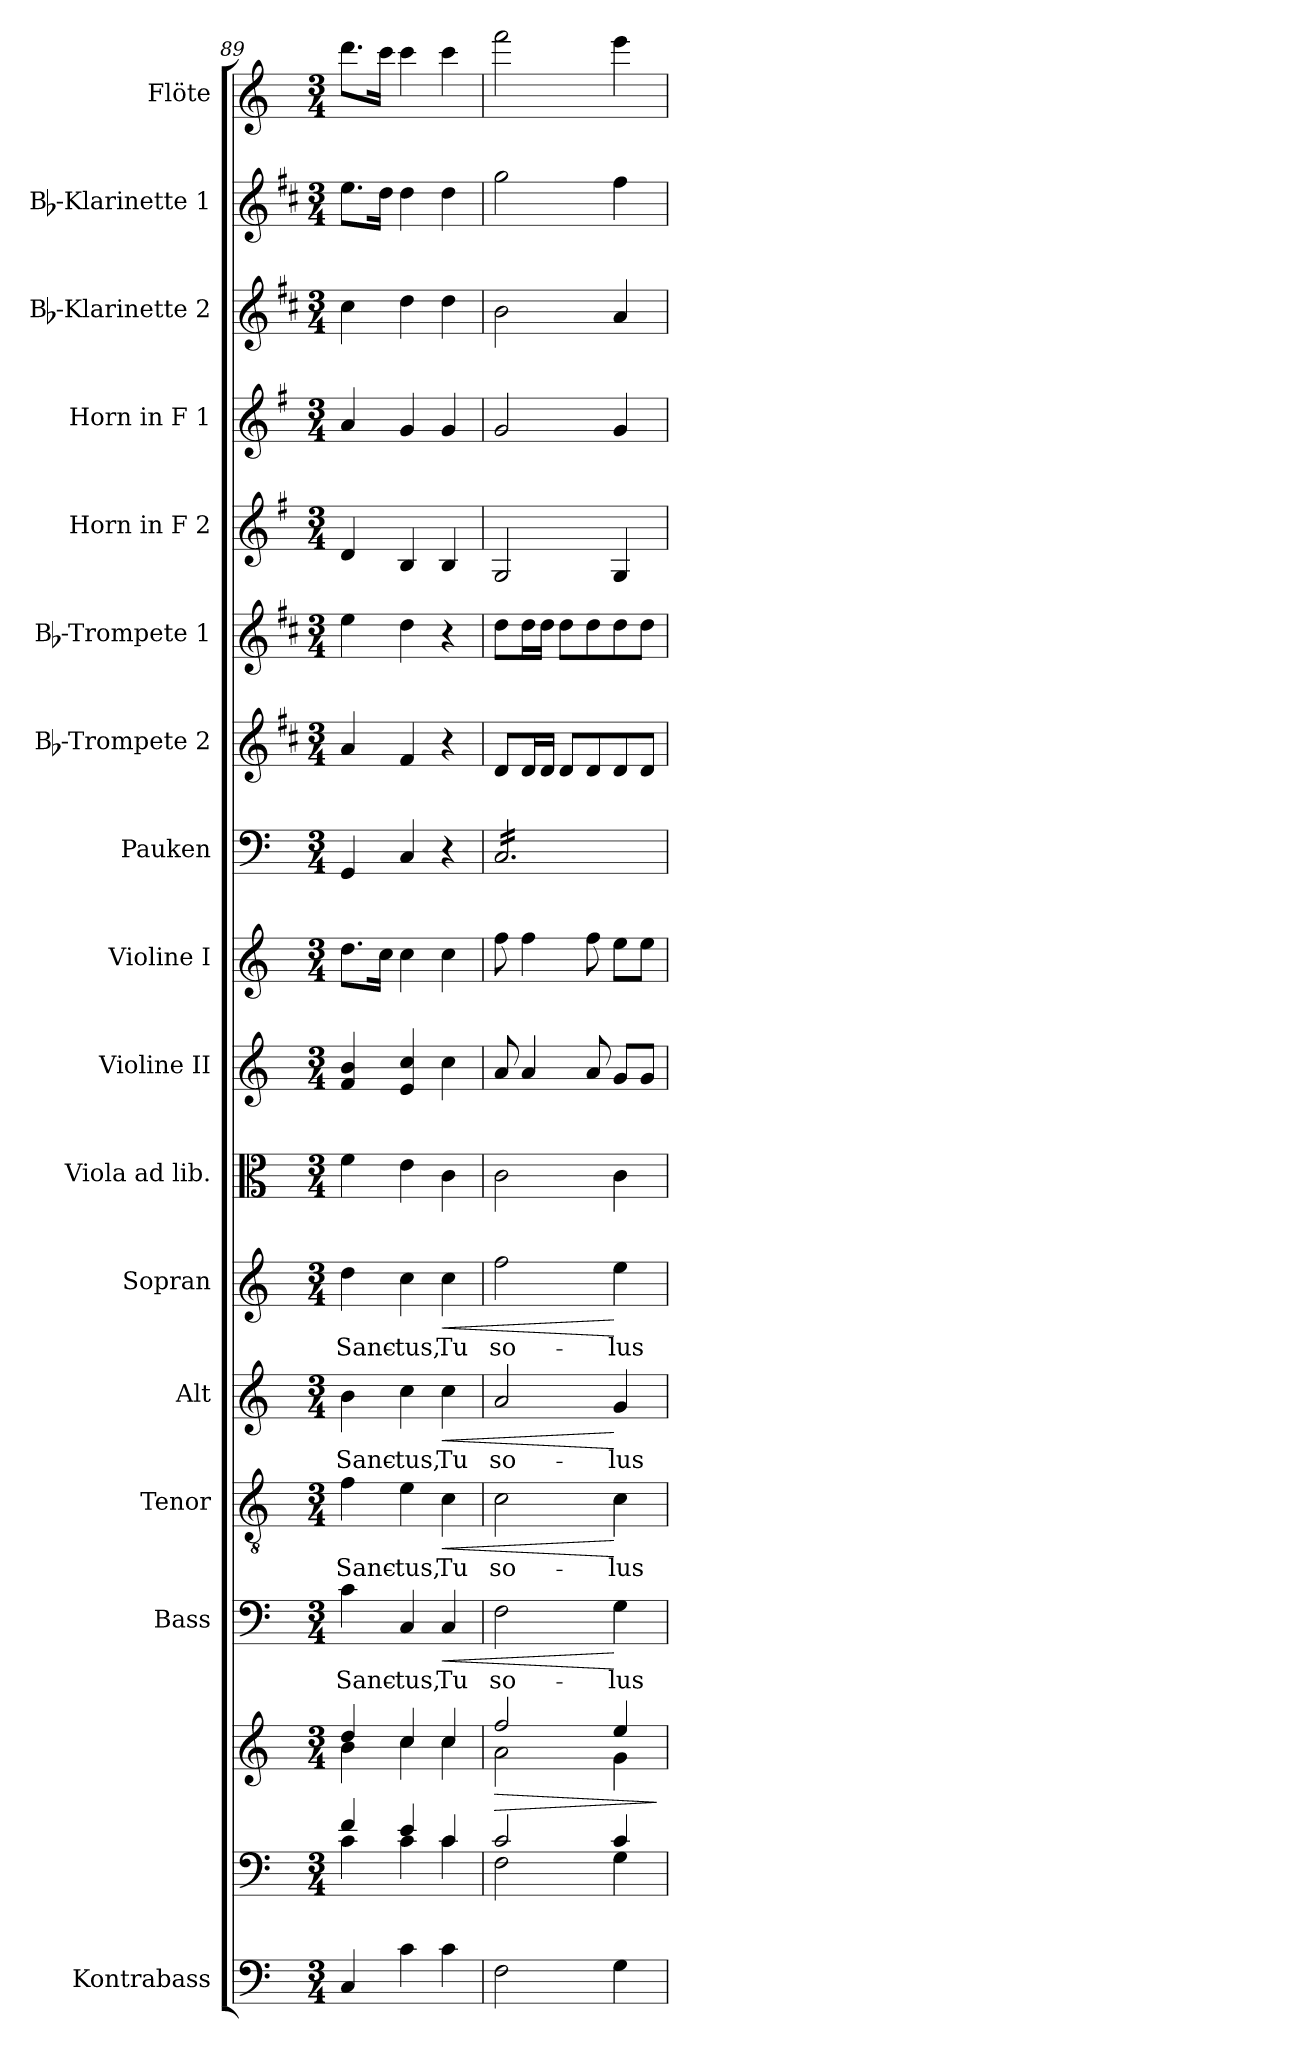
**kern	**kern	**kern	**dynam	**kern	**text	**dynam	**kern	**text	**dynam	**kern	**text	**dynam	**kern	**text	**dynam	**kern	**kern	**kern	**kern	**kern	**kern	**kern	**kern	**kern	**kern	**kern
*part17	*part16	*part16	*part16	*part15	*part15	*part15	*part14	*part14	*part14	*part13	*part13	*part13	*part12	*part12	*part12	*part11	*part10	*part9	*part8	*part7	*part6	*part5	*part4	*part3	*part2	*part1
*staff18	*staff17	*staff16	*staff16/17	*staff15	*staff15	*staff15	*staff14	*staff14	*staff14	*staff13	*staff13	*staff13	*staff12	*staff12	*staff12	*staff11	*staff10	*staff9	*staff8	*staff7	*staff6	*staff5	*staff4	*staff3	*staff2	*staff1
*I"Kontrabass	*	*	*	*I"Bass	*	*	*I"Tenor	*	*	*I"Alt	*	*	*I"Sopran	*	*	*I"Viola ad lib.	*I"Violine II	*I"Violine I	*I"Pauken	*I"Bb-Trompete 2	*I"Bb-Trompete 1	*I"Horn in F 2	*I"Horn in F 1	*I"Bb-Klarinette 2	*I"Bb-Klarinette 1	*I"Flöte
*I'Kb.	*	*	*	*I'B.	*	*	*I'T.	*	*	*I'A.	*	*	*I'S.	*	*	*I'Vla.	*I'Vl. II	*I'Vl. I	*I'Pk.	*I'Bb Trp. 2	*I'Bb Trp. 1	*	*	*I'Bb Kl. 2	*I'Bb Kl. 1	*I'Fl.
*clefF4	*clefF4	*clefG2	*	*clefF4	*	*	*clefGv2	*	*	*clefG2	*	*	*clefG2	*	*	*clefC3	*clefG2	*clefG2	*clefF4	*clefG2	*clefG2	*clefG2	*clefG2	*clefG2	*clefG2	*clefG2
*ITrd7c12	*	*	*	*	*	*	*	*	*	*	*	*	*	*	*	*	*	*	*	*ITrd1c2	*ITrd1c2	*ITrd4c7	*ITrd4c7	*ITrd1c2	*ITrd1c2	*
*k[]	*k[]	*k[]	*	*k[]	*	*	*k[]	*	*	*k[]	*	*	*k[]	*	*	*k[]	*k[]	*k[]	*k[]	*k[]	*k[]	*k[]	*k[]	*k[]	*k[]	*k[]
*C:	*C:	*C:	*	*C:	*	*	*C:	*	*	*C:	*	*	*C:	*	*	*C:	*C:	*C:	*C:	*C:	*C:	*C:	*C:	*C:	*C:	*C:
*M3/4	*M3/4	*M3/4	*	*M3/4	*	*	*M3/4	*	*	*M3/4	*	*	*M3/4	*	*	*M3/4	*M3/4	*M3/4	*M3/4	*M3/4	*M3/4	*M3/4	*M3/4	*M3/4	*M3/4	*M3/4
=89	=89	=89	=89	=89	=89	=89	=89	=89	=89	=89	=89	=89	=89	=89	=89	=89	=89	=89	=89	=89	=89	=89	=89	=89	=89	=89
*	*^	*^	*	*	*	*	*	*	*	*	*	*	*	*	*	*	*	*	*	*	*	*	*	*	*	*
!	!	!	!	!	!	!	!LO:LY:b	!	!	!LO:LY:b	!	!	!LO:LY:b	!	!	!LO:LY:b	!	!	!	!	!	!	!	!	!	!	!	!
4CC/	4f/	4c\	4dd/	4b\	.	4c\	Sanc-	.	4f\	Sanc-	.	4b\	Sanc-	.	4dd\	Sanc-	.	4f\	4f/ 4b/	8.dd\L	4GG/	4g/	4dd\	4G/	4d/	4b\	8.dd\L	8.ddd\L
.	.	.	.	.	.	.	.	.	.	.	.	.	.	.	.	.	.	.	.	16cc\Jk	.	.	.	.	.	.	16cc\Jk	16ccc\Jk
!	!	!	!	!	!	!	!LO:LY:b	!	!	!LO:LY:b	!	!	!LO:LY:b	!	!	!LO:LY:b	!	!	!	!	!	!	!	!	!	!	!	!
4C\	4e/	4c\	4cc/	4cc\	.	4C/	-tus,	.	4e\	-tus,	.	4cc\	-tus,	.	4cc\	-tus,	.	4e\	4e/ 4cc/	4cc\	4C/	4e/	4cc\	4E/	4c/	4cc\	4cc\	4ccc\
!	!	!	!	!	!	!	!LO:LY:b	!LO:HP:b	!	!LO:LY:b	!LO:HP:b	!	!LO:LY:b	!LO:HP:b	!	!LO:LY:b	!LO:HP:b	!	!	!	!	!	!	!	!	!	!	!
4C\	4c/	4c\	4cc/	4cc\	.	4C/	Tu	<	4c\	Tu	<	4cc\	Tu	<	4cc\	Tu	<	4c\	4cc\	4cc\	4r	4r	4r	4E/	4c/	4cc\	4cc\	4ccc\
=90	=90	=90	=90	=90	=90	=90	=90	=90	=90	=90	=90	=90	=90	=90	=90	=90	=90	=90	=90	=90	=90	=90	=90	=90	=90	=90	=90	=90
!	!	!	!	!	!LO:HP:b	!	!LO:LY:b	!	!	!LO:LY:b	!	!	!LO:LY:b	!	!	!LO:LY:b	!	!	!	!	!	!	!	!	!	!	!	!
*	*	*	*	*	*	*	*	*	*	*	*	*	*	*	*	*	*	*	*	*	*tremolo	*	*	*	*	*	*	*
2FF\	2c/	2F\	2ff/	2a\	>	2F\	so-	.	2c\	so-	.	2a/	so-	.	2ff\	so-	.	2c\	8a/	8ff\	16C/LL	8c/L	8cc\L	2C/	2c/	2a\	2ff\	2fff\
.	.	.	.	.	.	.	.	.	.	.	.	.	.	.	.	.	.	.	.	.	16C/	.	.	.	.	.	.	.
.	.	.	.	.	.	.	.	.	.	.	.	.	.	.	.	.	.	.	4a/	4ff\	16C/	16c/L	16cc\L	.	.	.	.	.
.	.	.	.	.	.	.	.	.	.	.	.	.	.	.	.	.	.	.	.	.	16C/	16c/JJ	16cc\JJ	.	.	.	.	.
.	.	.	.	.	.	.	.	.	.	.	.	.	.	.	.	.	.	.	.	.	16C/	8c/L	8cc\L	.	.	.	.	.
.	.	.	.	.	.	.	.	.	.	.	.	.	.	.	.	.	.	.	.	.	16C/	.	.	.	.	.	.	.
.	.	.	.	.	.	.	.	.	.	.	.	.	.	.	.	.	.	.	8a/	8ff\	16C/	8c/	8cc\	.	.	.	.	.
.	.	.	.	.	.	.	.	.	.	.	.	.	.	.	.	.	.	.	.	.	16C/	.	.	.	.	.	.	.
!	!	!	!	!	!	!	!LO:LY:b	!	!	!LO:LY:b	!	!	!LO:LY:b	!	!	!LO:LY:b	!	!	!	!	!	!	!	!	!	!	!	!
4GG\	4c/	4G\	4ee/	4g\	.	4G\	-lus	[	4c\	-lus	[	4g/	-lus	[	4ee\	-lus	[	4c\	8g/L	8ee\L	16C/	8c/	8cc\	4C/	4c/	4g/	4ee\	4eee\
.	.	.	.	.	.	.	.	.	.	.	.	.	.	.	.	.	.	.	.	.	16C/	.	.	.	.	.	.	.
.	.	.	.	.	.	.	.	.	.	.	.	.	.	.	.	.	.	.	8g/J	8ee\J	16C/	8c/J	8cc\J	.	.	.	.	.
.	.	.	.	.	.	.	.	.	.	.	.	.	.	.	.	.	.	.	.	.	16C/JJ	.	.	.	.	.	.	.
*	*	*	*	*	*	*	*	*	*	*	*	*	*	*	*	*	*	*	*	*	*Xtremolo	*	*	*	*	*	*	*
*	*v	*v	*	*	*	*	*	*	*	*	*	*	*	*	*	*	*	*	*	*	*	*	*	*	*	*	*	*
*	*	*v	*v	*	*	*	*	*	*	*	*	*	*	*	*	*	*	*	*	*	*	*	*	*	*	*	*
.	.	.	]	.	.	.	.	.	.	.	.	.	.	.	.	.	.	.	.	.	.	.	.	.	.	.
=	=	=	=	=	=	=	=	=	=	=	=	=	=	=	=	=	=	=	=	=	=	=	=	=	=	=
*-	*-	*-	*-	*-	*-	*-	*-	*-	*-	*-	*-	*-	*-	*-	*-	*-	*-	*-	*-	*-	*-	*-	*-	*-	*-	*-
